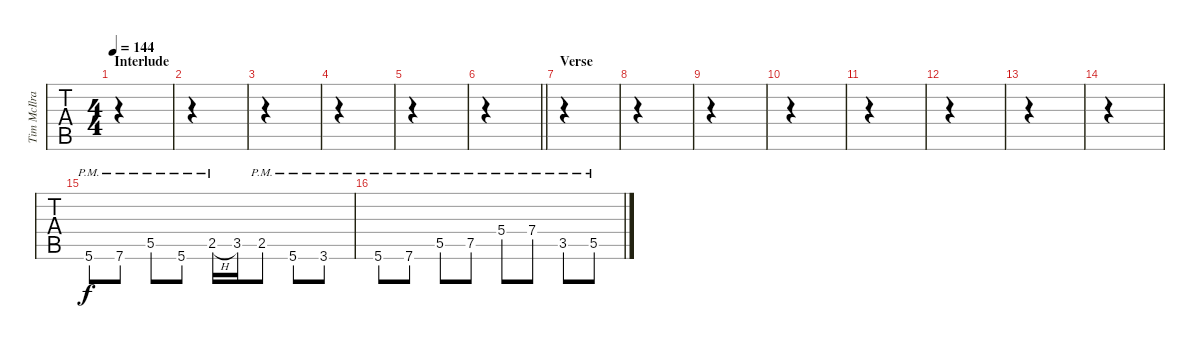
\track ("Tim McIlrath - Guitar Two" "Tim McIlra") {instrument distortionguitar}
\staff {tabs}
\tuning (Eb4 Bb3 Gb3 Db3 Ab2 Eb2) {hide}
\ts (4 4)
\section ("" "Interlude")
\tempo 144
\clef g2
\ks db
|
|
|
|
|
\barLineRight lightlight
|
\section ("" "Verse")
|
|
|
|
|
|
|
|
5.6{pm}.8{volume 13 balance 11} 7.6{pm}.8 5.5{pm}.8 5.6{pm}.8 2.5{h pm}.16 3.5.16 2.5{pm}.8 5.6{pm}.8 3.6{pm}.8 |
5.6{pm}.8 7.6{pm}.8 5.5{pm}.8 7.5{pm}.8 5.4{pm}.8 7.4{pm}.8 3.5{pm}.8 5.5{pm}.8
